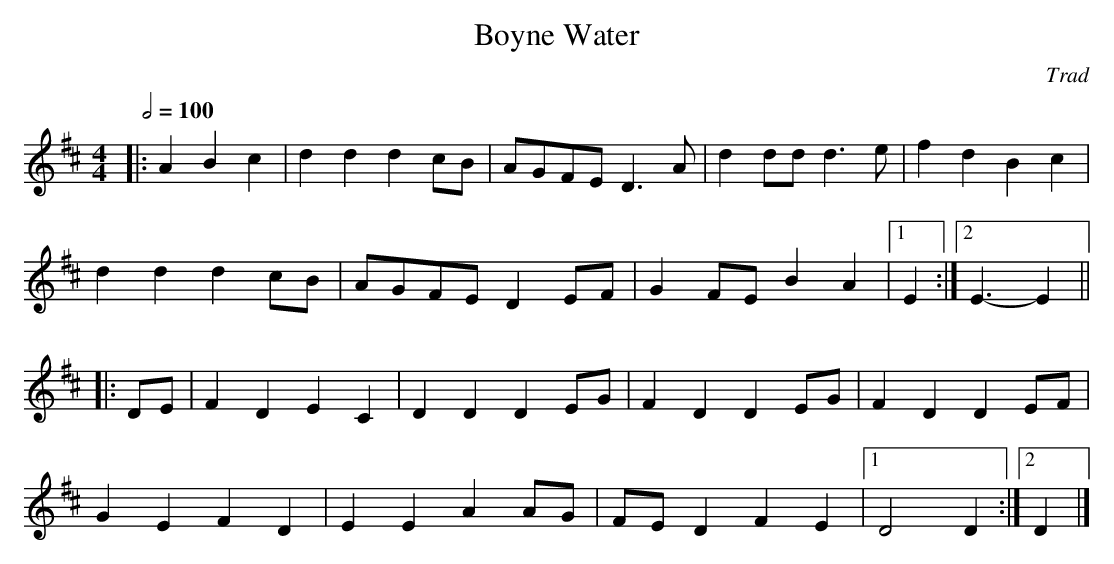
X:1
T:Boyne Water
C:Trad
M:4/4
L:1/8
Q:2/4=100
K:D
|:A2 B2c2|d2d2 d2cB|AGFE D3A|d2dd d3e|f2d2 B2c2|
d2d2 d2cB|AGFE D2EF|G2FE B2A2|1E2:|2E3- E2||
|:DE|F2D2 E2C2|D2D2 D2EG|F2D2 D2EG|F2D2 D2EF|
G2E2 F2D2|E2E2 A2AG|FED2 F2E2|1D4 D2:|2D2|]
